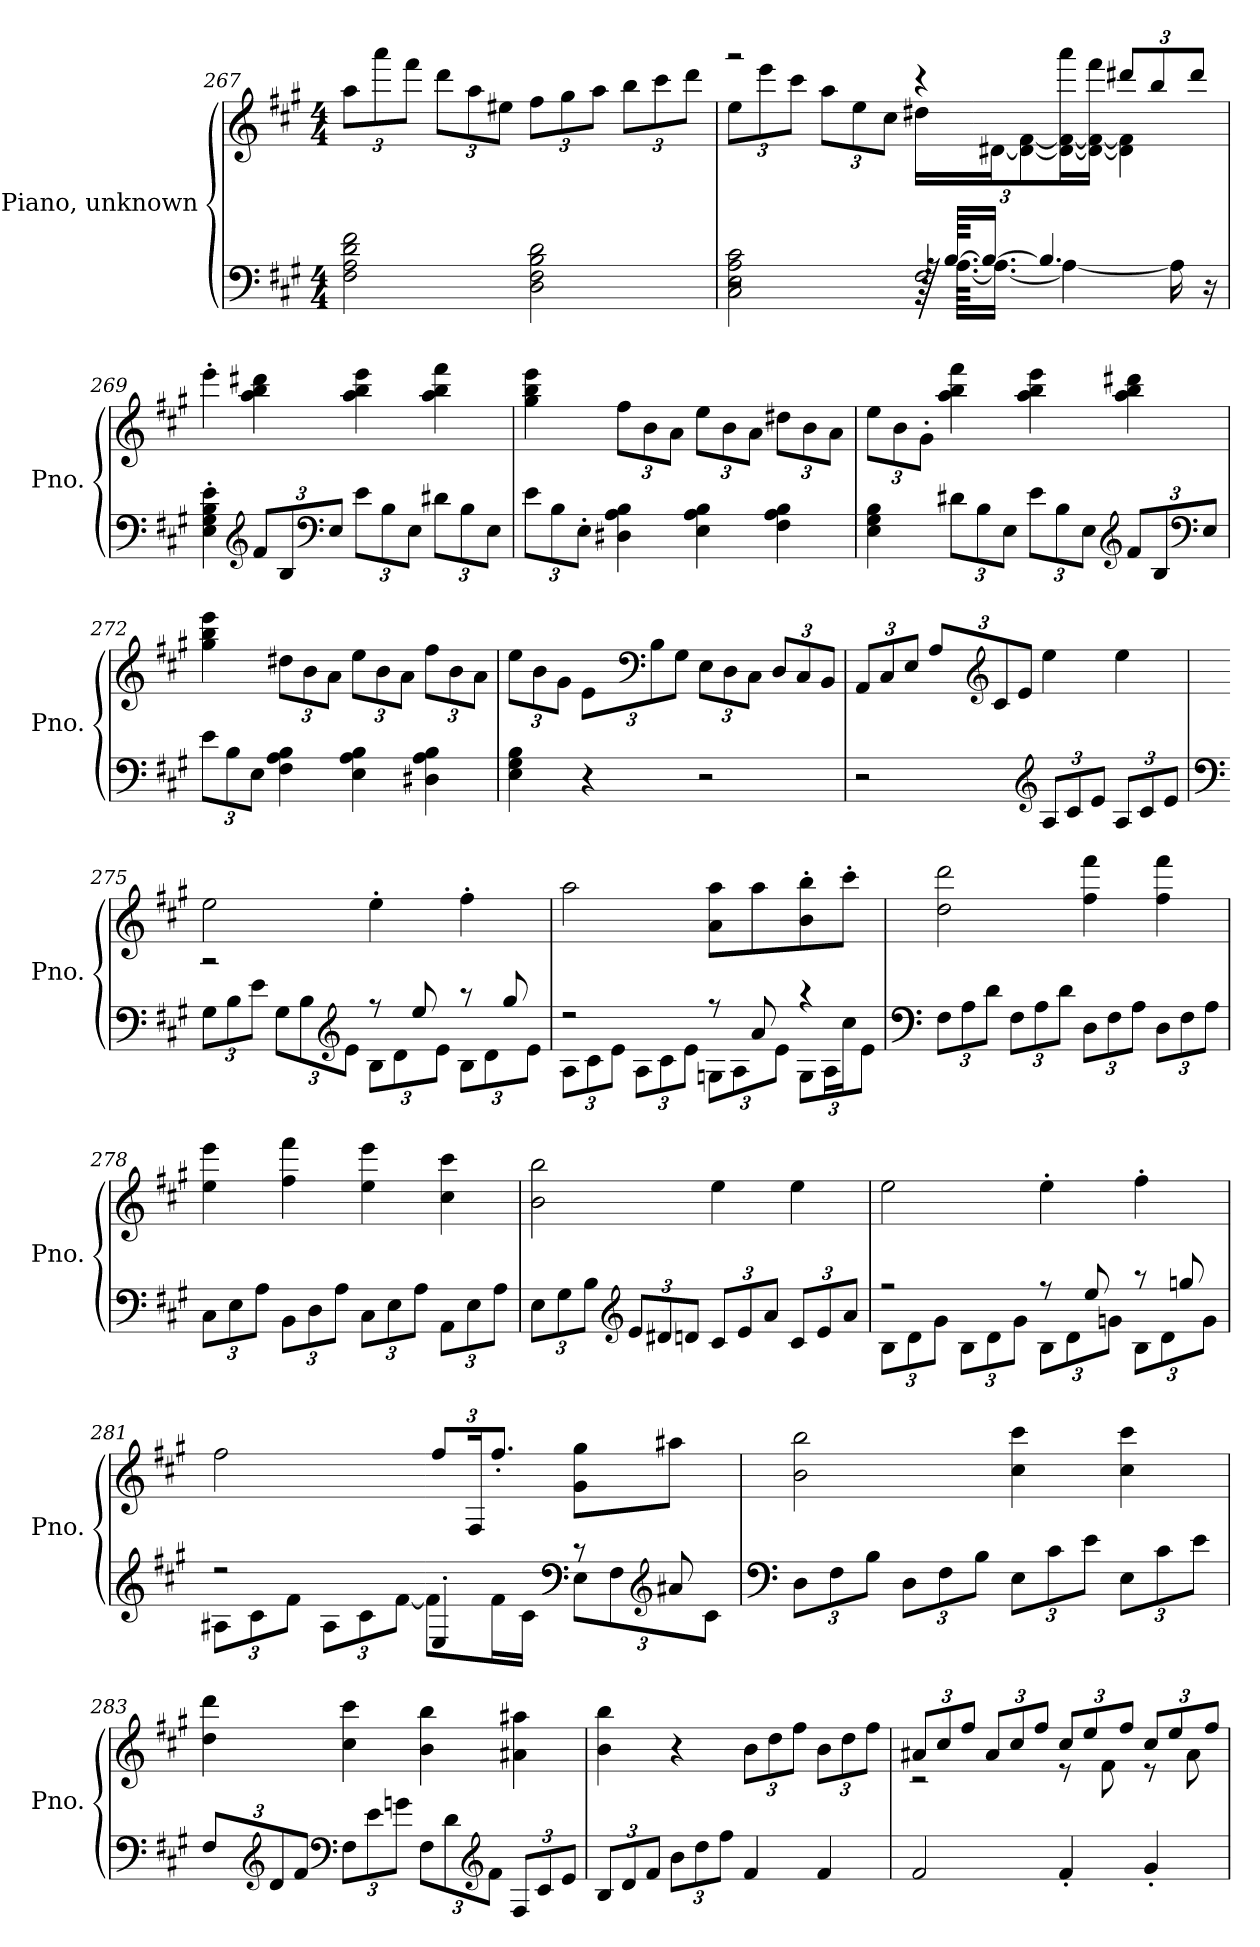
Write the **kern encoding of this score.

**kern	**kern
*part1	*part1
*staff2	*staff1
*I"Piano, unknown	*
*I'Pno.	*
*clefF4	*clefG2
*k[f#c#g#]	*k[f#c#g#]
*M4/4	*M4/4
*	*Xbrackettup
=267	=267
2F#\ 2A\ 2d\ 2f#\	12aa\L
.	12aaa\
.	12fff#\J
.	12ddd\L
.	12aa\
.	12ee#X\J
2D\ 2F#\ 2B\ 2d\	12ff#\L
.	12gg#\
.	12aa\J
.	12bb\L
.	12ccc#\
.	12ddd\J
!!LO:LB:g=z
=268	=268
*^	*^
*	*^	*	*
2r	2C#\ 2E\ 2A\ 2c#\	2r	2r	12ee\L
.	.	.	.	12eee\
.	.	.	.	12ccc#\J
.	.	.	.	12aa\L
.	.	.	.	12ee\
.	.	.	.	12cc#\J
128r	128r	2F#/	4r	24dd#X\LL
[64.B/KKLL	[64.A\KKLL	.	.	.
16.B/JJ_	16.A\JJ_	.	.	.
.	.	.	.	[24d#X\J
.	.	.	.	12d#\_ [12f#\
4.B/]	4A\_	.	.	.
.	.	.	.	24d#\_ 24f#\_ 24aaa\L
.	.	.	.	24d#\_ 24f#\_ 24fff#\JJ
.	.	.	12ddd#X/L	4d#\] 4f#\]
.	.	.	12bb/	.
.	16A\]	.	.	.
.	.	.	12ddd#/J	.
.	16r	.	.	.
*v	*v	*v	*	*
*	*v	*v
=269	=269
4E\' 4G#\' 4B\' 4e\'	4eee'\
*clefG2	*
*Xbrackettup	*
12f#/L	4aa\ 4bb\ 4ddd#X\
12B/	.
*clefF4	*
12E/J	.
12e\L	4aa\ 4bb\ 4eee\
12B\	.
12E\J	.
12d#X\L	4aa\ 4bb\ 4fff#\
12B\	.
12E\J	.
!!LO:LB:g=z
=270	=270
12e\L	4gg#\ 4bb\ 4eee\
12B\	.
12E'\J	.
4D#X\ 4A\ 4B\	12ff#\L
.	12b\
.	12a\J
4E\ 4A\ 4B\	12ee\L
.	12b\
.	12a\J
4F#\ 4A\ 4B\	12dd#X\L
.	12b\
.	12a\J
=271	=271
4E\ 4G#\ 4B\	12ee\L
.	12b\
.	12g#'\J
12d#X\L	4aa\ 4bb\ 4fff#\
12B\	.
12E\J	.
12e\L	4aa\ 4bb\ 4eee\
12B\	.
12E\J	.
*clefG2	*
12f#/L	4aa\ 4bb\ 4ddd#X\
12B/	.
*clefF4	*
12E/J	.
=272	=272
12e\L	4gg#\ 4bb\ 4eee\
12B\	.
12E\J	.
4F#\ 4A\ 4B\	12dd#X\L
.	12b\
.	12a\J
4E\ 4A\ 4B\	12ee\L
.	12b\
.	12a\J
4D#X\ 4A\ 4B\	12ff#\L
.	12b\
.	12a\J
!!LO:LB:g=z
=273	=273
4E\ 4G#\ 4B\	12ee\L
.	12b\
.	12g#\J
4r	12e\L
*	*clefF4
.	12B\
.	12G#\J
2r	12E\L
.	12D\
.	12C#\J
.	12D/L
.	12C#/
.	12BB/J
=274	=274
2r	12AA/L
.	12C#/
.	12E/J
.	12A/L
*	*clefG2
.	12c#/
.	12e/J
*clefG2	*
12A/L	4ee\
12c#/	.
12e/J	.
12A/L	4ee\
12c#/	.
12e/J	.
!!LO:PB:g=z
=275	=275
*clefF4	*
*^	*
2r	12G#\L	2ee\
.	12B\	.
.	12e\J	.
.	12G#\L	.
.	12B\	.
*clefG2	*	*
.	12e\J	.
8r	12B\L	4ee'\
.	12d\	.
8ee/	.	.
.	12e\J	.
8r	12B\L	4ff#'\
.	12d\	.
8gg#/	.	.
.	12e\J	.
=276	=276	=276
2r	12A\L	2aa\
.	12c#\	.
.	12e\J	.
.	12A\L	.
.	12c#\	.
.	12e\J	.
8r	12Gn\L	8a\ 8aa\L
.	12A\	.
8a/	.	8aa\
.	12e\J	.
4r	12G\L	8b\' 8bb\'
.	24A\L	.
.	24cc#\J	8ccc#'\J
.	12e\J	.
*v	*v	*
!!LO:LB:g=z
=277	=277
*clefF4	*
12F#\L	2dd\ 2ddd\
12A\	.
12d\J	.
12F#\L	.
12A\	.
12d\J	.
12D\L	4ff#\ 4fff#\
12F#\	.
12A\J	.
12D\L	4ff#\ 4fff#\
12F#\	.
12A\J	.
=278	=278
12C#\L	4ee\ 4eee\
12E\	.
12A\J	.
12BB\L	4ff#\ 4fff#\
12D\	.
12A\J	.
12C#\L	4ee\ 4eee\
12E\	.
12A\J	.
12AA\L	4cc#\ 4ccc#\
12E\	.
12A\J	.
=279	=279
12E\L	2b\ 2bb\
12G#\	.
12B\J	.
*clefG2	*
12e/L	.
12d#X/	.
12dn/J	.
12c#/L	4ee\
12e/	.
12a/J	.
12c#/L	4ee\
12e/	.
12a/J	.
!!LO:LB:g=z
=280	=280
*^	*
2r	12B\L	2ee\
.	12d\	.
.	12g#\J	.
.	12B\L	.
.	12d\	.
.	12g#\J	.
8r	12B\L	4ee'\
.	12d\	.
8ee/	.	.
.	12gn\J	.
8r	12B\L	4ff#'\
.	12d\	.
8ggn/	.	.
.	12g\J	.
=281	=281	=281
2r	12A#X\L	2ff#\
.	12c#\	.
.	12f#\J	.
.	12A#\L	.
.	12c#\	.
.	[12f#\J	.
4E'/	8f#\L]	12ff#/L
.	.	24F#/K
.	16f#\L	12.ff#'/J
.	16c#\JJ	.
*clefF4	*	*
8r	12E\L	8g#\ 8gg#\L
.	12F#\	.
*clefG2	*	*
8a#X/	.	8aa#X\J
.	12c#\J	.
*v	*v	*
!!LO:LB:g=z
=282	=282
*clefF4	*
12D\L	2b\ 2bb\
12F#\	.
12B\J	.
12D\L	.
12F#\	.
12B\J	.
12E\L	4cc#\ 4ccc#\
12c#\	.
12e\J	.
12E\L	4cc#\ 4ccc#\
12c#\	.
12e\J	.
=283	=283
12F#/L	4dd\ 4ddd\
*clefG2	*
12d/	.
12f#/J	.
*clefF4	*
12F#\L	4cc#\ 4ccc#\
12e\	.
12gn\J	.
12F#\L	4b\ 4bb\
12d\	.
*clefG2	*
12f#\J	.
12F#/L	4a#X\ 4aa#X\
12c#/	.
12e/J	.
=284	=284
12B/L	4b\ 4bb\
12d/	.
12f#/J	.
12b\L	4r
12dd\	.
12ff#\J	.
4f#/	12b\L
.	12dd\
.	12ff#\J
4f#/	12b\L
.	12dd\
.	12ff#\J
!!LO:LB:g=z
=285	=285
*	*^
2f#/	12a#X/L	2r
.	12cc#/	.
.	12ff#/J	.
.	12a#/L	.
.	12cc#/	.
.	12ff#/J	.
4f#'/	12cc#/L	8r
.	12ee/	.
.	.	8f#\
.	12ff#/J	.
4g#'/	12cc#/L	8r
.	12ee/	.
.	.	8a#\
.	12ff#/J	.
*	*v	*v
=	=
*-	*-
